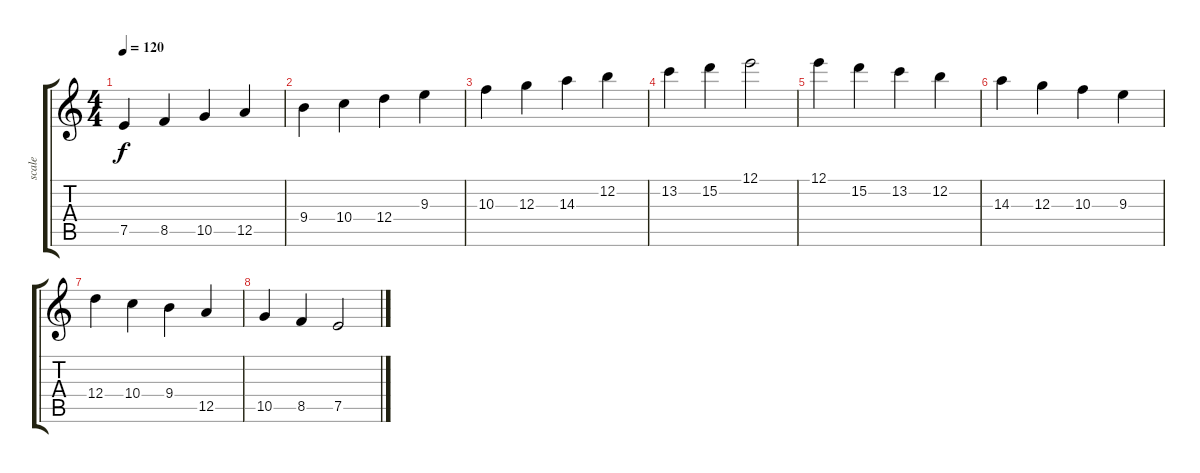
\track ("scale" "scale") {instrument acousticguitarnylon}
\staff {score tabs}
\tuning (E4 B3 G3 D3 A2 E2) {hide}
\ts (4 4)
\tempo 120
\clef g2
\ks c
7.5.4{dy f instrument acousticguitarnylon} 8.5.4 10.5.4 12.5.4 |
9.4.4 10.4.4 12.4.4 9.3.4 |
10.3.4 12.3.4 14.3.4 12.2.4 |
13.2.4 15.2.4 12.1.2 |
12.1.4 15.2.4 13.2.4 12.2.4 |
14.3.4 12.3.4 10.3.4 9.3.4 |
12.4.4 10.4.4 9.4.4 12.5.4 |
10.5.4 8.5.4 7.5.2
